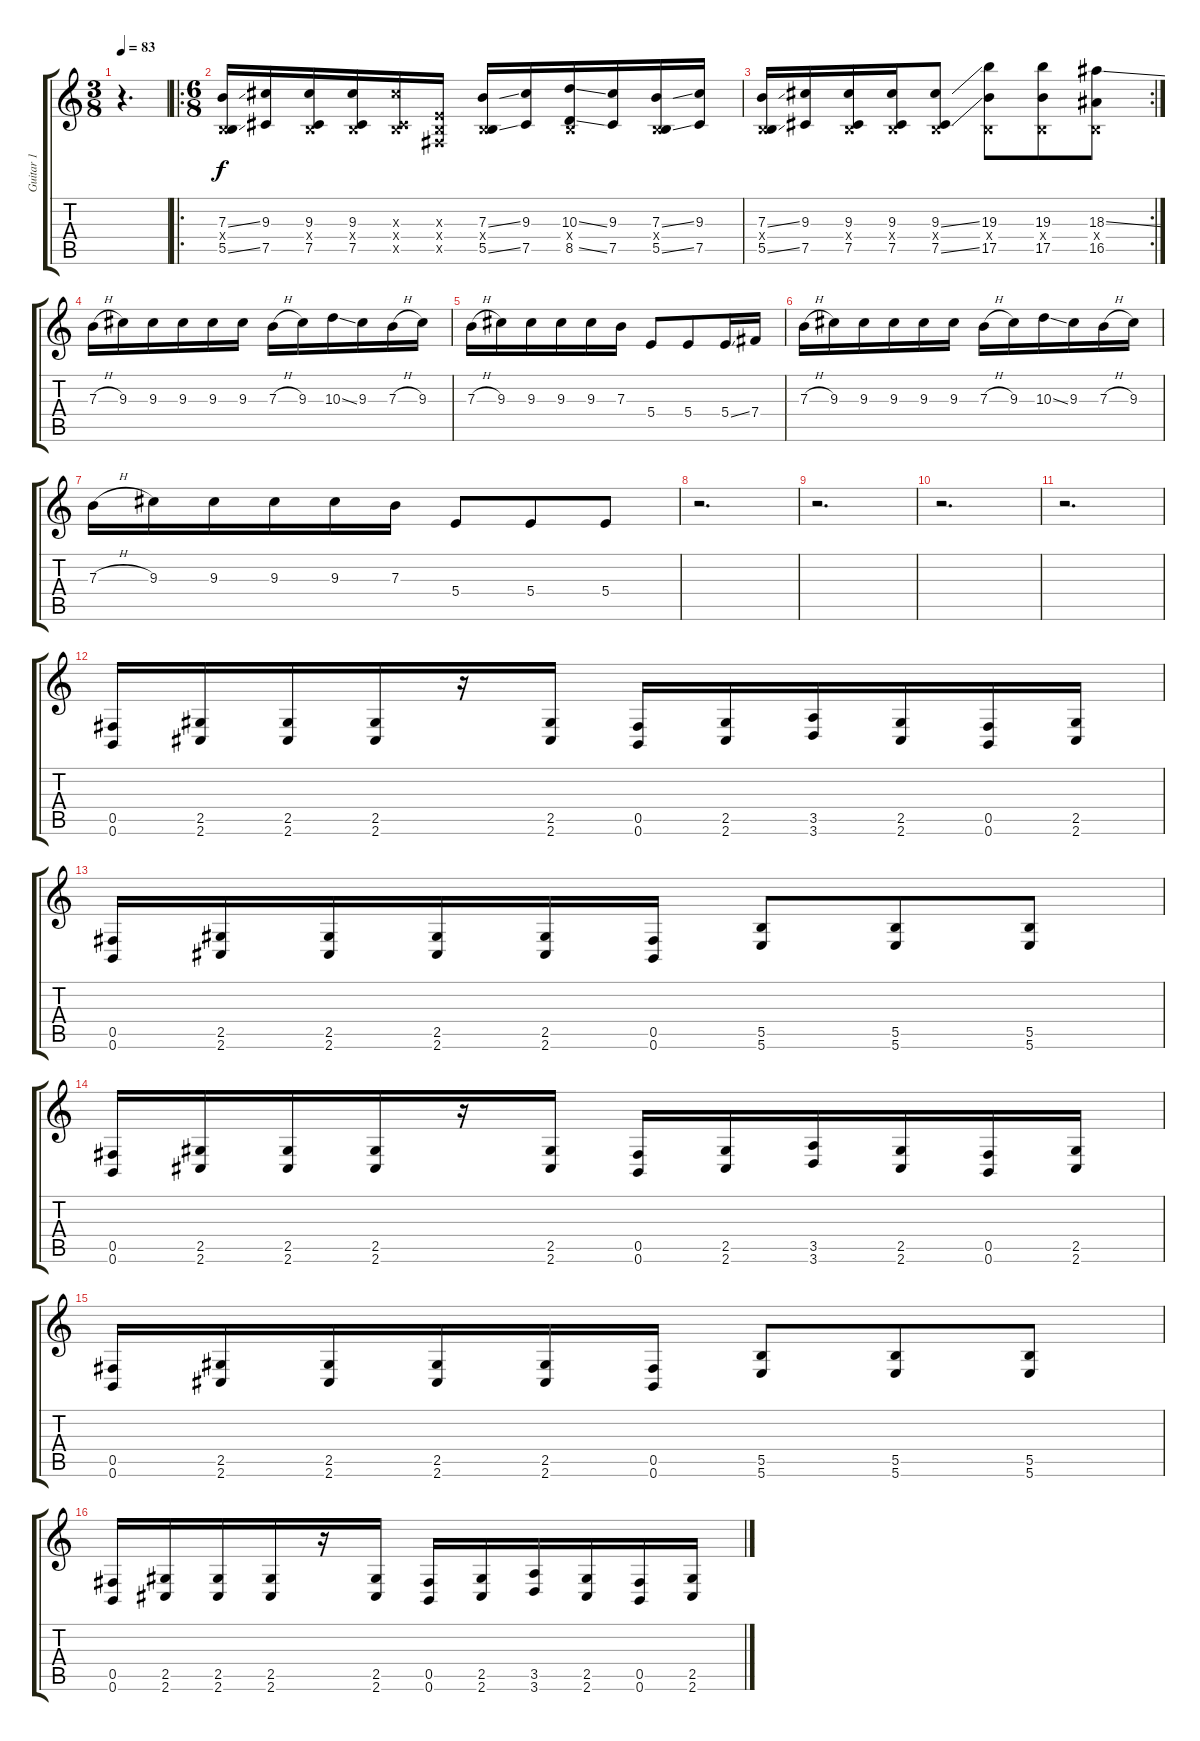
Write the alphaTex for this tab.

\track ("Guitar 1" "Guitar 1") {instrument overdrivenguitar}
\staff {score tabs}
\tuning (Db4 Ab3 E3 B2 Gb2 B1) {hide}
\ts (3 8)
\tempo 83
\clef g2
\ks c
r.4{d dy f instrument overdrivenguitar} |
\ro
\ts (6 8)
(7.3{ss} 0.4{x} 5.5{ss}).16 (9.3 7.5).16 (9.3 0.4{x} 7.5).16 (9.3 0.4{x} 7.5).16 (9.3{x} 0.4{x} 7.5{x}).16 (0.3{x} 0.4{x} 0.5{x}).16 (7.3{ss} 0.4{x} 5.5{ss}).16 (9.3 7.5).16 (10.3{ss} 0.4{x} 8.5{ss}).16 (9.3 7.5).16 (7.3{ss} 0.4{x} 5.5{ss}).16 (9.3 7.5).16 |
\rc 2
(7.3{ss} 0.4{x} 5.5{ss}).16 (9.3 7.5).16 (9.3 0.4{x} 7.5).16 (9.3 0.4{x} 7.5).16 (9.3{ss} 0.4{x} 7.5{ss}).8 (19.3 0.4{x} 17.5).8 (19.3 0.4{x} 17.5).8 (18.3{ss} 0.4{x} 16.5).8 |
7.3{h}.16{instrument electricguitarjazz} 9.3.16 9.3.16 9.3.16 9.3.16 9.3.16 7.3{h}.16 9.3.16 10.3{ss}.16 9.3.16 7.3{h}.16 9.3.16 |
7.3{h}.16 9.3.16 9.3.16 9.3.16 9.3.16 7.3.16 5.4.8 5.4.8 5.4{ss}.16 7.4.16 |
7.3{h}.16 9.3.16 9.3.16 9.3.16 9.3.16 9.3.16 7.3{h}.16 9.3.16 10.3{ss}.16 9.3.16 7.3{h}.16 9.3.16 |
7.3{h}.16 9.3.16 9.3.16 9.3.16 9.3.16 7.3.16 5.4.8 5.4.8 5.4.8 |
r.2{d} |
r.2{d} |
r.2{d} |
r.2{d} |
(0.5 0.6).16{instrument electricguitarmuted} (2.5 2.6).16 (2.5 2.6).16 (2.5 2.6).16 r.16 (2.5 2.6).16 (0.5 0.6).16 (2.5 2.6).16 (3.5 3.6).16 (2.5 2.6).16 (0.5 0.6).16 (2.5 2.6).16 |
(0.5 0.6).16 (2.5 2.6).16 (2.5 2.6).16 (2.5 2.6).16 (2.5 2.6).16 (0.5 0.6).16 (5.5 5.6).8 (5.5 5.6).8 (5.5 5.6).8 |
(0.5 0.6).16 (2.5 2.6).16 (2.5 2.6).16 (2.5 2.6).16 r.16 (2.5 2.6).16 (0.5 0.6).16 (2.5 2.6).16 (3.5 3.6).16 (2.5 2.6).16 (0.5 0.6).16 (2.5 2.6).16 |
(0.5 0.6).16 (2.5 2.6).16 (2.5 2.6).16 (2.5 2.6).16 (2.5 2.6).16 (0.5 0.6).16 (5.5 5.6).8 (5.5 5.6).8 (5.5 5.6).8 |
(0.5 0.6).16 (2.5 2.6).16 (2.5 2.6).16 (2.5 2.6).16 r.16 (2.5 2.6).16 (0.5 0.6).16 (2.5 2.6).16 (3.5 3.6).16 (2.5 2.6).16 (0.5 0.6).16 (2.5 2.6).16
